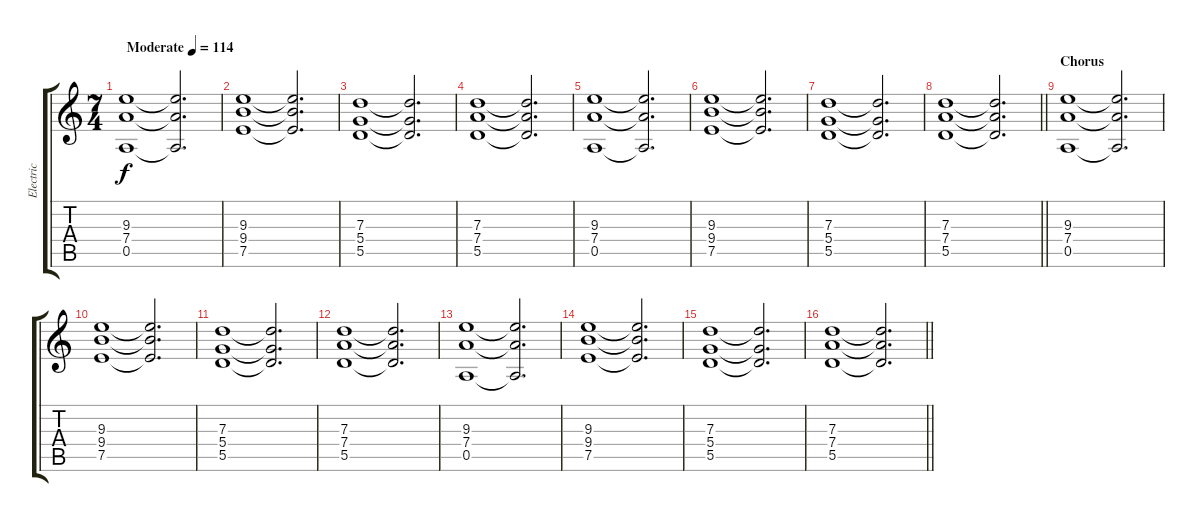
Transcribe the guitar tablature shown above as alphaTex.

\track ("Electric" "Electric") {instrument overdrivenguitar}
\staff {score tabs}
\tuning (E4 B3 G3 D3 A2 E2) {hide}
\ts (7 4)
\tempo (114 "Moderate")
\clef g2
\ks c
(9.3 7.4 0.5).1{dy f instrument overdrivenguitar} (9.3{t} 7.4{t} 0.5{t}).2{d} |
(9.3 9.4 7.5).1 (9.3{t} 9.4{t} 7.5{t}).2{d} |
(7.3 5.4 5.5).1 (7.3{t} 5.4{t} 5.5{t}).2{d} |
(7.3 7.4 5.5).1 (7.3{t} 7.4{t} 5.5{t}).2{d} |
(9.3 7.4 0.5).1 (9.3{t} 7.4{t} 0.5{t}).2{d} |
(9.3 9.4 7.5).1 (9.3{t} 9.4{t} 7.5{t}).2{d} |
(7.3 5.4 5.5).1 (7.3{t} 5.4{t} 5.5{t}).2{d} |
\barLineRight lightlight
(7.3 7.4 5.5).1 (7.3{t} 7.4{t} 5.5{t}).2{d} |
\section ("" "Chorus")
(9.3 7.4 0.5).1 (9.3{t} 7.4{t} 0.5{t}).2{d} |
(9.3 9.4 7.5).1 (9.3{t} 9.4{t} 7.5{t}).2{d} |
(7.3 5.4 5.5).1 (7.3{t} 5.4{t} 5.5{t}).2{d} |
(7.3 7.4 5.5).1 (7.3{t} 7.4{t} 5.5{t}).2{d} |
(9.3 7.4 0.5).1 (9.3{t} 7.4{t} 0.5{t}).2{d} |
(9.3 9.4 7.5).1 (9.3{t} 9.4{t} 7.5{t}).2{d} |
(7.3 5.4 5.5).1 (7.3{t} 5.4{t} 5.5{t}).2{d} |
\barLineRight lightlight
(7.3 7.4 5.5).1 (7.3{t} 7.4{t} 5.5{t}).2{d}
